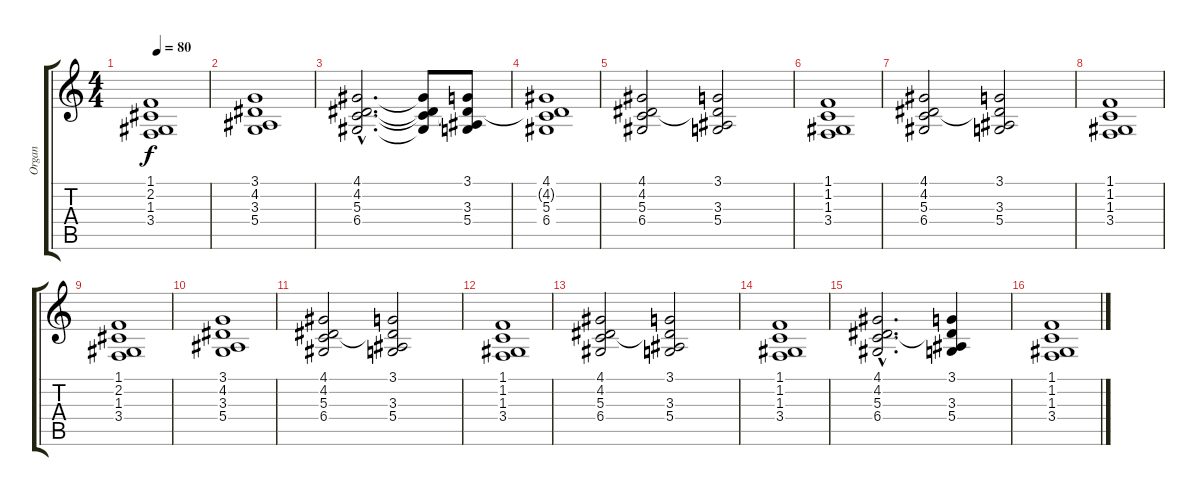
\track ("Organ" "Organ") {instrument drawbarorgan}
\staff {score tabs}
\tuning (E4 B3 G3 D3 A2 E2) {hide}
\ts (4 4)
\tempo 80
\clef g2
\ks c
(1.1{t} 2.2 1.3{t} 3.4{t}).1{dy f} |
(3.1 4.2 3.3 5.4).1 |
(4.1{hac} 4.2{hac} 5.3{hac} 6.4{hac}).2{d} (4.1{t} 4.2{t} 5.3{t} 6.4{t}).8 (3.1 4.2{t} 3.3 5.4).8 |
(4.1 4.2{t} 5.3 6.4).1 |
(4.1 4.2 5.3 6.4).2 (3.1 4.2{t} 3.3 5.4).2 |
(1.1 1.2 1.3 3.4).1 |
(4.1 4.2 5.3 6.4).2 (3.1 4.2{t} 3.3 5.4).2 |
(1.1 1.2 1.3 3.4).1 |
(1.1 2.2 1.3 3.4).1 |
(3.1 4.2 3.3 5.4).1 |
(4.1 4.2 5.3 6.4).2 (3.1 4.2{t} 3.3 5.4).2 |
(1.1 1.2 1.3 3.4).1 |
(4.1 4.2 5.3 6.4).2 (3.1 4.2{t} 3.3 5.4).2 |
(1.1 1.2 1.3 3.4).1 |
(4.1{hac} 4.2{hac} 5.3{hac} 6.4{hac}).2{d} (3.1 4.2{t} 3.3 5.4).4 |
(1.1 1.2 1.3 3.4).1
